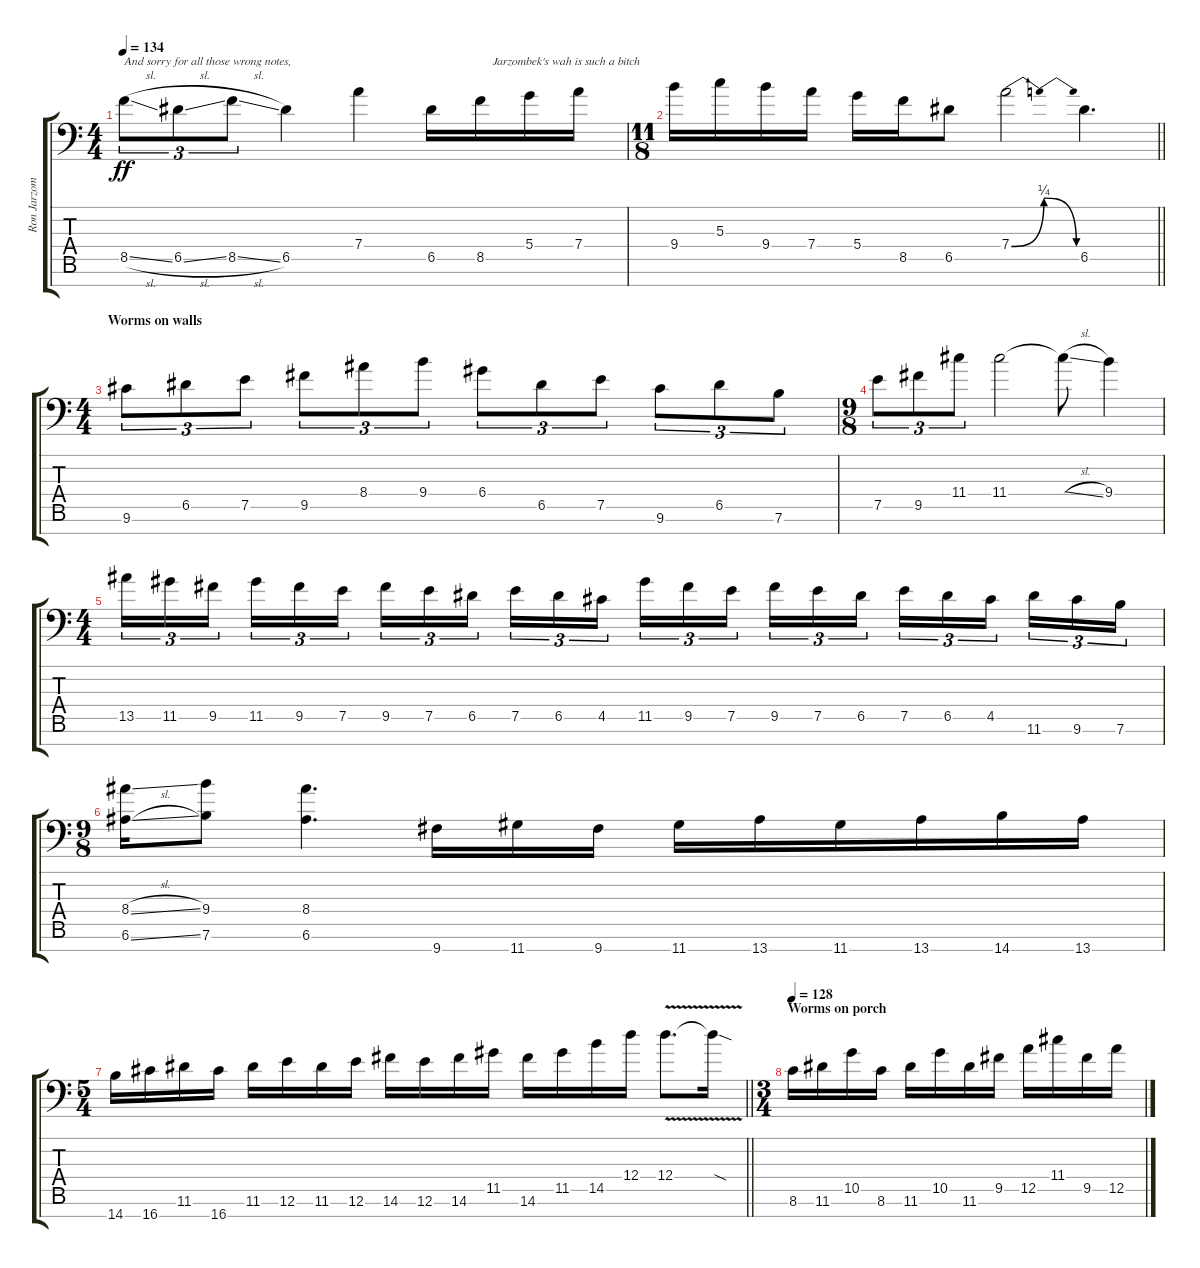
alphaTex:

\track ("Ron Jarzombek Lead 1" "Ron Jarzom") {instrument distortionguitar}
\staff {score tabs}
\tuning (E4 B3 G3 D3 A2 E2 A1) {hide}
\ts (4 4)
\tempo 134
\clef f4
\ks c
8.5{sl}.8{tu (3 2) txt "And sorry for all those wrong notes," dy ff} 6.5{sl}.8{tu (3 2)} 8.5{sl}.8{tu (3 2)} 6.5.4 7.4.4 6.5.16 8.5.16{txt "    Jarzombek's wah is such a bitch"} 5.4.16 7.4.16 |
\ts (11 8)
\barLineRight lightlight
9.4.16 5.3.16 9.4.16 7.4.16 5.4.16 8.5.16 6.5.8 7.4{be (bendrelease 0 0 31 1 31 1 60 0)}.2 6.5.4{d} |
\ts (4 4)
\section ("" "Worms on walls")
9.6.8{tu (3 2)} 6.5.8{tu (3 2)} 7.5.8{tu (3 2)} 9.5.8{tu (3 2)} 8.4.8{tu (3 2)} 9.4.8{tu (3 2)} 6.4.8{tu (3 2)} 6.5.8{tu (3 2)} 7.5.8{tu (3 2)} 9.6.8{tu (3 2)} 6.5.8{tu (3 2)} 7.6.8{tu (3 2)} |
\ts (9 8)
7.5.8{tu (3 2)} 9.5.8{tu (3 2)} 11.4.8{tu (3 2)} 11.4.2 11.4{sl t}.8 9.4.4 |
\ts (4 4)
13.5.16{tu (3 2)} 11.5.16{tu (3 2)} 9.5.16{tu (3 2) beam splitsecondary} 11.5.16{tu (3 2)} 9.5.16{tu (3 2)} 7.5.16{tu (3 2)} 9.5.16{tu (3 2)} 7.5.16{tu (3 2)} 6.5.16{tu (3 2) beam splitsecondary} 7.5.16{tu (3 2)} 6.5.16{tu (3 2)} 4.5.16{tu (3 2)} 11.5.16{tu (3 2)} 9.5.16{tu (3 2)} 7.5.16{tu (3 2) beam splitsecondary} 9.5.16{tu (3 2)} 7.5.16{tu (3 2)} 6.5.16{tu (3 2)} 7.5.16{tu (3 2)} 6.5.16{tu (3 2)} 4.5.16{tu (3 2) beam splitsecondary} 11.6.16{tu (3 2)} 9.6.16{tu (3 2)} 7.6.16{tu (3 2)} |
\ts (9 8)
(8.4{sl} 6.6{sl}).16 (9.4 7.6).8 (8.4 6.6).4{d} 9.7.16 11.7.16 9.7.16 11.7.16 13.7.16 11.7.16 13.7.16 14.7.16 13.7.16 |
\ts (5 4)
\barLineRight lightlight
14.7.16 16.7.16 11.6.16 16.7.16 11.6.16 12.6.16 11.6.16 12.6.16 14.6.16 12.6.16 14.6.16 11.5.16 14.6.16 11.5.16 14.5.16 12.4.16 12.4{v}.8{d} 12.4{sod t}.16 |
\ts (3 4)
\section ("" "Worms on porch")
\tempo 128
8.6.16{balance 0} 11.6.16 10.5.16 8.6.16 11.6.16 10.5.16 11.6.16 9.5.16 12.5.16 11.4.16 9.5.16 12.5.16
